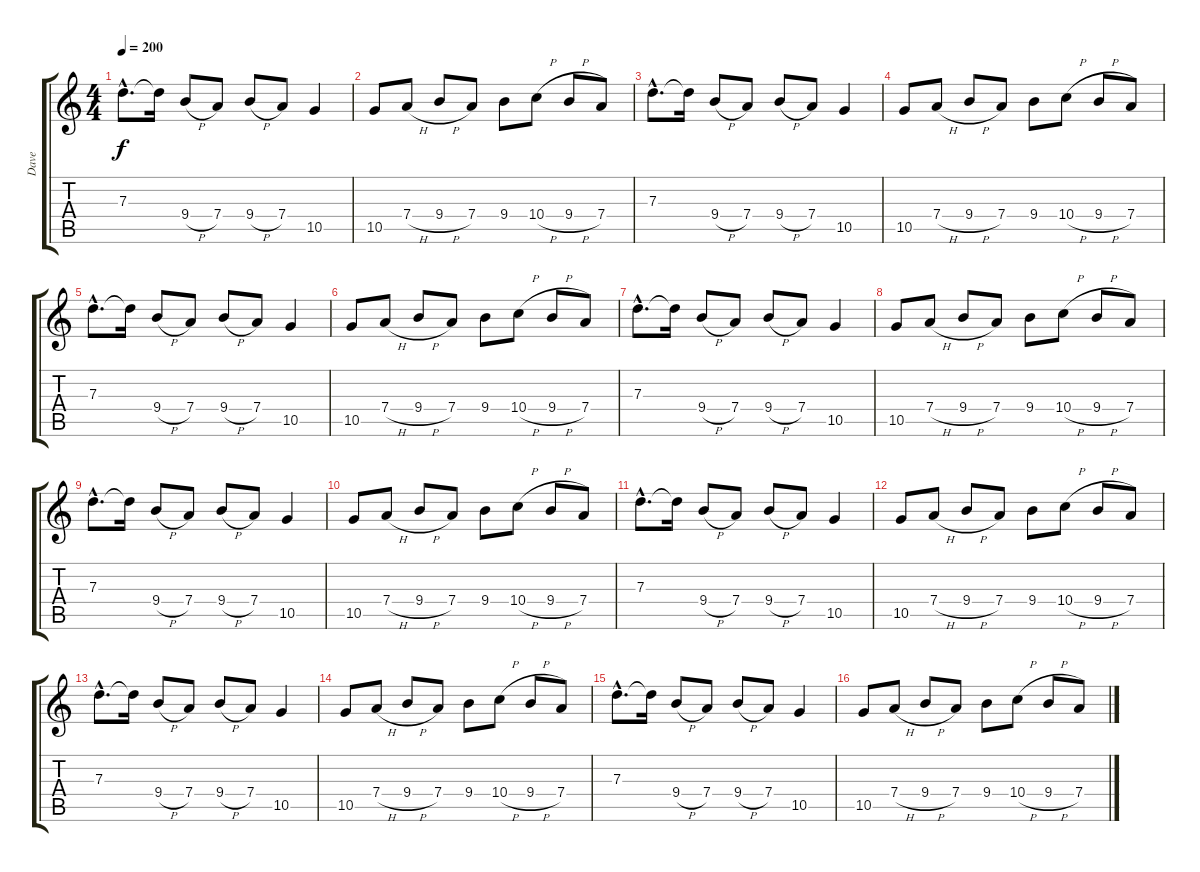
\track ("Dave" "Dave") {instrument distortionguitar}
\staff {score tabs}
\tuning (E4 B3 G3 D3 A2 E2) {hide}
\ts (4 4)
\tempo 200
\clef g2
\ks c
7.3{hac}.8{d dy f} 7.3{t}.16 9.4{h}.8 7.4.8 9.4{h}.8 7.4.8 10.5.4 |
10.5.8 7.4{h}.8 9.4{h}.8 7.4.8 9.4.8 10.4{h}.8 9.4{h}.8 7.4.8 |
7.3{hac}.8{d} 7.3{t}.16 9.4{h}.8 7.4.8 9.4{h}.8 7.4.8 10.5.4 |
10.5.8 7.4{h}.8 9.4{h}.8 7.4.8 9.4.8 10.4{h}.8 9.4{h}.8 7.4.8 |
7.3{hac}.8{d} 7.3{t}.16 9.4{h}.8 7.4.8 9.4{h}.8 7.4.8 10.5.4 |
10.5.8 7.4{h}.8 9.4{h}.8 7.4.8 9.4.8 10.4{h}.8 9.4{h}.8 7.4.8 |
7.3{hac}.8{d} 7.3{t}.16 9.4{h}.8 7.4.8 9.4{h}.8 7.4.8 10.5.4 |
10.5.8 7.4{h}.8 9.4{h}.8 7.4.8 9.4.8 10.4{h}.8 9.4{h}.8 7.4.8 |
7.3{hac}.8{d} 7.3{t}.16 9.4{h}.8 7.4.8 9.4{h}.8 7.4.8 10.5.4 |
10.5.8 7.4{h}.8 9.4{h}.8 7.4.8 9.4.8 10.4{h}.8 9.4{h}.8 7.4.8 |
7.3{hac}.8{d} 7.3{t}.16 9.4{h}.8 7.4.8 9.4{h}.8 7.4.8 10.5.4 |
10.5.8 7.4{h}.8 9.4{h}.8 7.4.8 9.4.8 10.4{h}.8 9.4{h}.8 7.4.8 |
7.3{hac}.8{d} 7.3{t}.16 9.4{h}.8 7.4.8 9.4{h}.8 7.4.8 10.5.4 |
10.5.8 7.4{h}.8 9.4{h}.8 7.4.8 9.4.8 10.4{h}.8 9.4{h}.8 7.4.8 |
7.3{hac}.8{d} 7.3{t}.16 9.4{h}.8 7.4.8 9.4{h}.8 7.4.8 10.5.4 |
10.5.8 7.4{h}.8 9.4{h}.8 7.4.8 9.4.8 10.4{h}.8 9.4{h}.8 7.4.8
